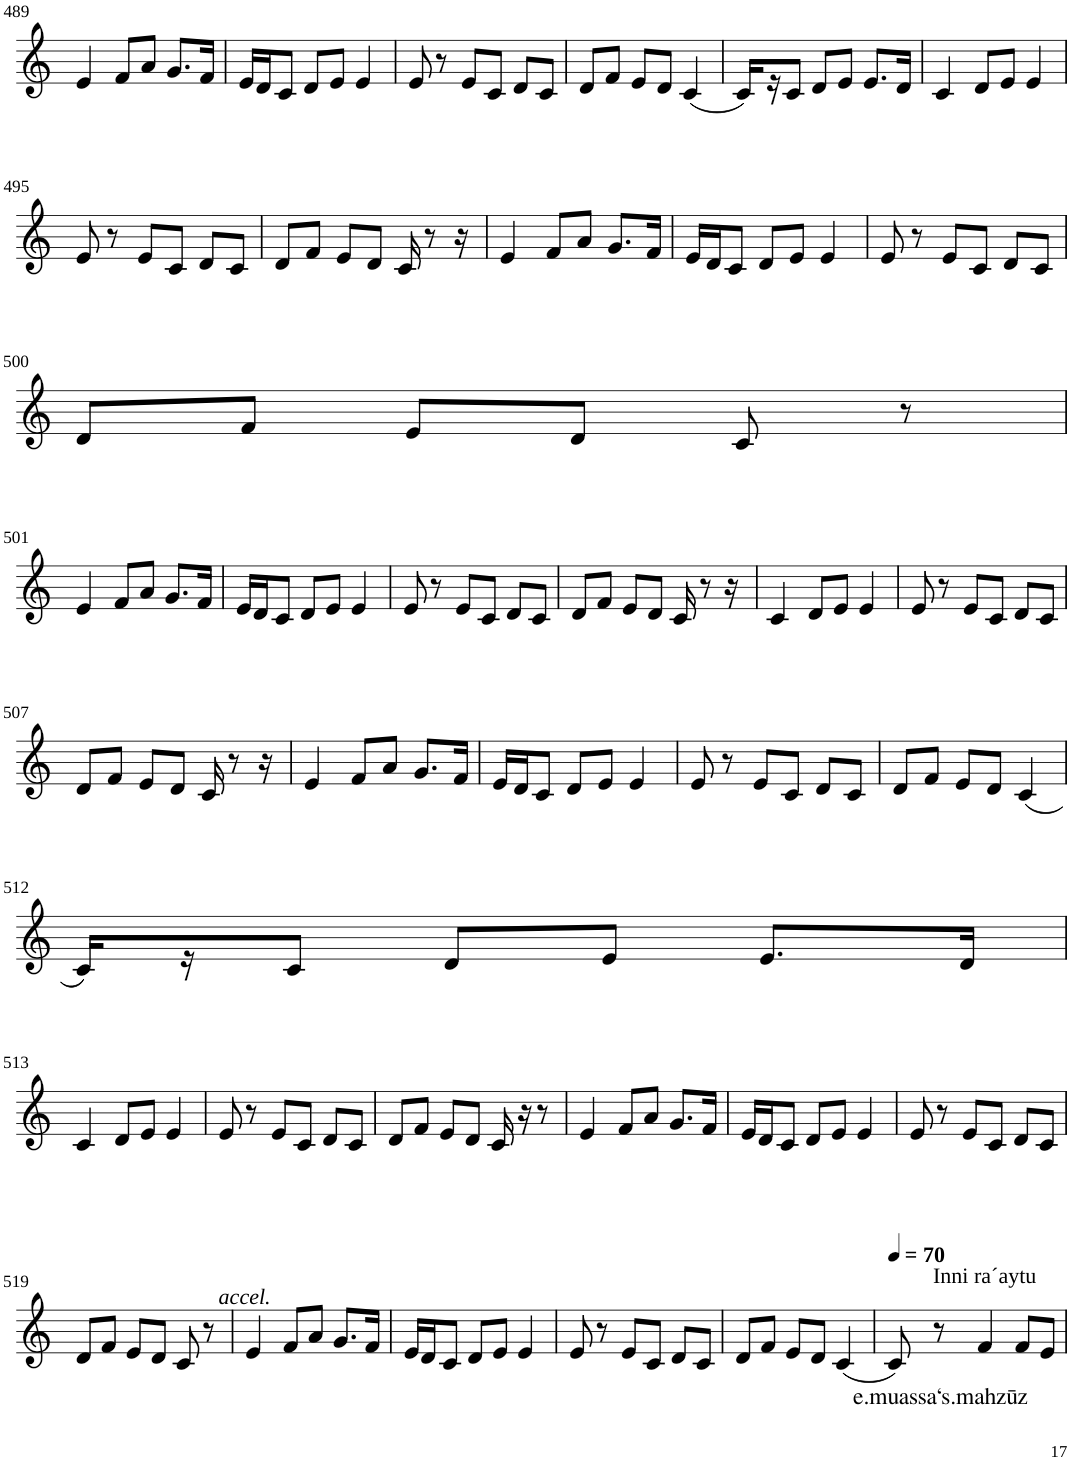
**kern	**text
*part1	*part1
*staff1	*staff1
*I"Violin	*
!!LO:PB:g=z
*clefG2	*
*k[]	*
*M3/4	*
=489	=489
4e/	.
8f/L	.
8a/J	.
8.g/L	.
16f/Jk	.
=490	=490
16e/LL	.
16d/J	.
8c/J	.
8d/L	.
8e/J	.
4e/	.
=491	=491
8e/	.
8r	.
8e/L	.
8c/J	.
8d/L	.
8c/J	.
=492	=492
8d/L	.
8f/J	.
8e/L	.
8d/J	.
(4c/	.
=493	=493
16c/LL)	.
16r	.
8c/J	.
8d/L	.
8e/J	.
8.e/L	.
16d/Jk	.
=494	=494
4c/	.
8d/L	.
8e/J	.
4e/	.
!!LO:LB:g=z
=495	=495
8e/	.
8r	.
8e/L	.
8c/J	.
8d/L	.
8c/J	.
=496	=496
8d/L	.
8f/J	.
8e/L	.
8d/J	.
16c/	.
8r	.
16r	.
=497	=497
4e/	.
8f/L	.
8a/J	.
8.g/L	.
16f/Jk	.
=498	=498
16e/LL	.
16d/J	.
8c/J	.
8d/L	.
8e/J	.
4e/	.
=499	=499
8e/	.
8r	.
8e/L	.
8c/J	.
8d/L	.
8c/J	.
!!LO:LB:g=z
=500	=500
8d/L	.
8f/J	.
8e/L	.
8d/J	.
8c/	.
8r	.
!!LO:LB:g=z
=501	=501
4e/	.
8f/L	.
8a/J	.
8.g/L	.
16f/Jk	.
=502	=502
16e/LL	.
16d/J	.
8c/J	.
8d/L	.
8e/J	.
4e/	.
=503	=503
8e/	.
8r	.
8e/L	.
8c/J	.
8d/L	.
8c/J	.
=504	=504
8d/L	.
8f/J	.
8e/L	.
8d/J	.
16c/	.
8r	.
16r	.
=505	=505
4c/	.
8d/L	.
8e/J	.
4e/	.
=506	=506
8e/	.
8r	.
8e/L	.
8c/J	.
8d/L	.
8c/J	.
!!LO:LB:g=z
=507	=507
8d/L	.
8f/J	.
8e/L	.
8d/J	.
16c/	.
8r	.
16r	.
=508	=508
4e/	.
8f/L	.
8a/J	.
8.g/L	.
16f/Jk	.
=509	=509
16e/LL	.
16d/J	.
8c/J	.
8d/L	.
8e/J	.
4e/	.
=510	=510
8e/	.
8r	.
8e/L	.
8c/J	.
8d/L	.
8c/J	.
=511	=511
8d/L	.
8f/J	.
8e/L	.
8d/J	.
(4c/	.
!!LO:LB:g=z
=512	=512
16c/LL)	.
16r	.
8c/J	.
8d/L	.
8e/J	.
8.e/L	.
16d/Jk	.
!!LO:LB:g=z
=513	=513
4c/	.
8d/L	.
8e/J	.
4e/	.
=514	=514
!LO:TX:b:i:t=accel.	!
8e/	.
8r	.
8e/L	.
8c/J	.
8d/L	.
8c/J	.
=515	=515
8d/L	.
8f/J	.
8e/L	.
8d/J	.
16c/	.
16r	.
8r	.
=516	=516
4e/	.
8f/L	.
8a/J	.
8.g/L	.
16f/Jk	.
=517	=517
16e/LL	.
16d/J	.
8c/J	.
8d/L	.
8e/J	.
4e/	.
=518	=518
8e/	.
8r	.
8e/L	.
8c/J	.
8d/L	.
8c/J	.
!!LO:LB:g=z
=519	=519
8d/L	.
8f/J	.
8e/L	.
8d/J	.
8c/	.
8r	.
=520	=520
4e/	.
8f/L	.
8a/J	.
8.g/L	.
16f/Jk	.
=521	=521
16e/LL	.
16d/J	.
8c/J	.
8d/L	.
8e/J	.
4e/	.
=522	=522
8e/	.
8r	.
8e/L	.
8c/J	.
8d/L	.
8c/J	.
=523	=523
8d/L	.
8f/J	.
8e/L	.
8d/J	.
(4c/	.
=524	=524
*MM70	*
!	!LO:LY:b
8c/)	e.muassa‘
!LO:TX:a:t=Inni ra´aytu	!
8r	.
!	!LO:LY:b
4f/	s.mahzūz
8f/L	.
8e/J	.
=	=
*-	*-
